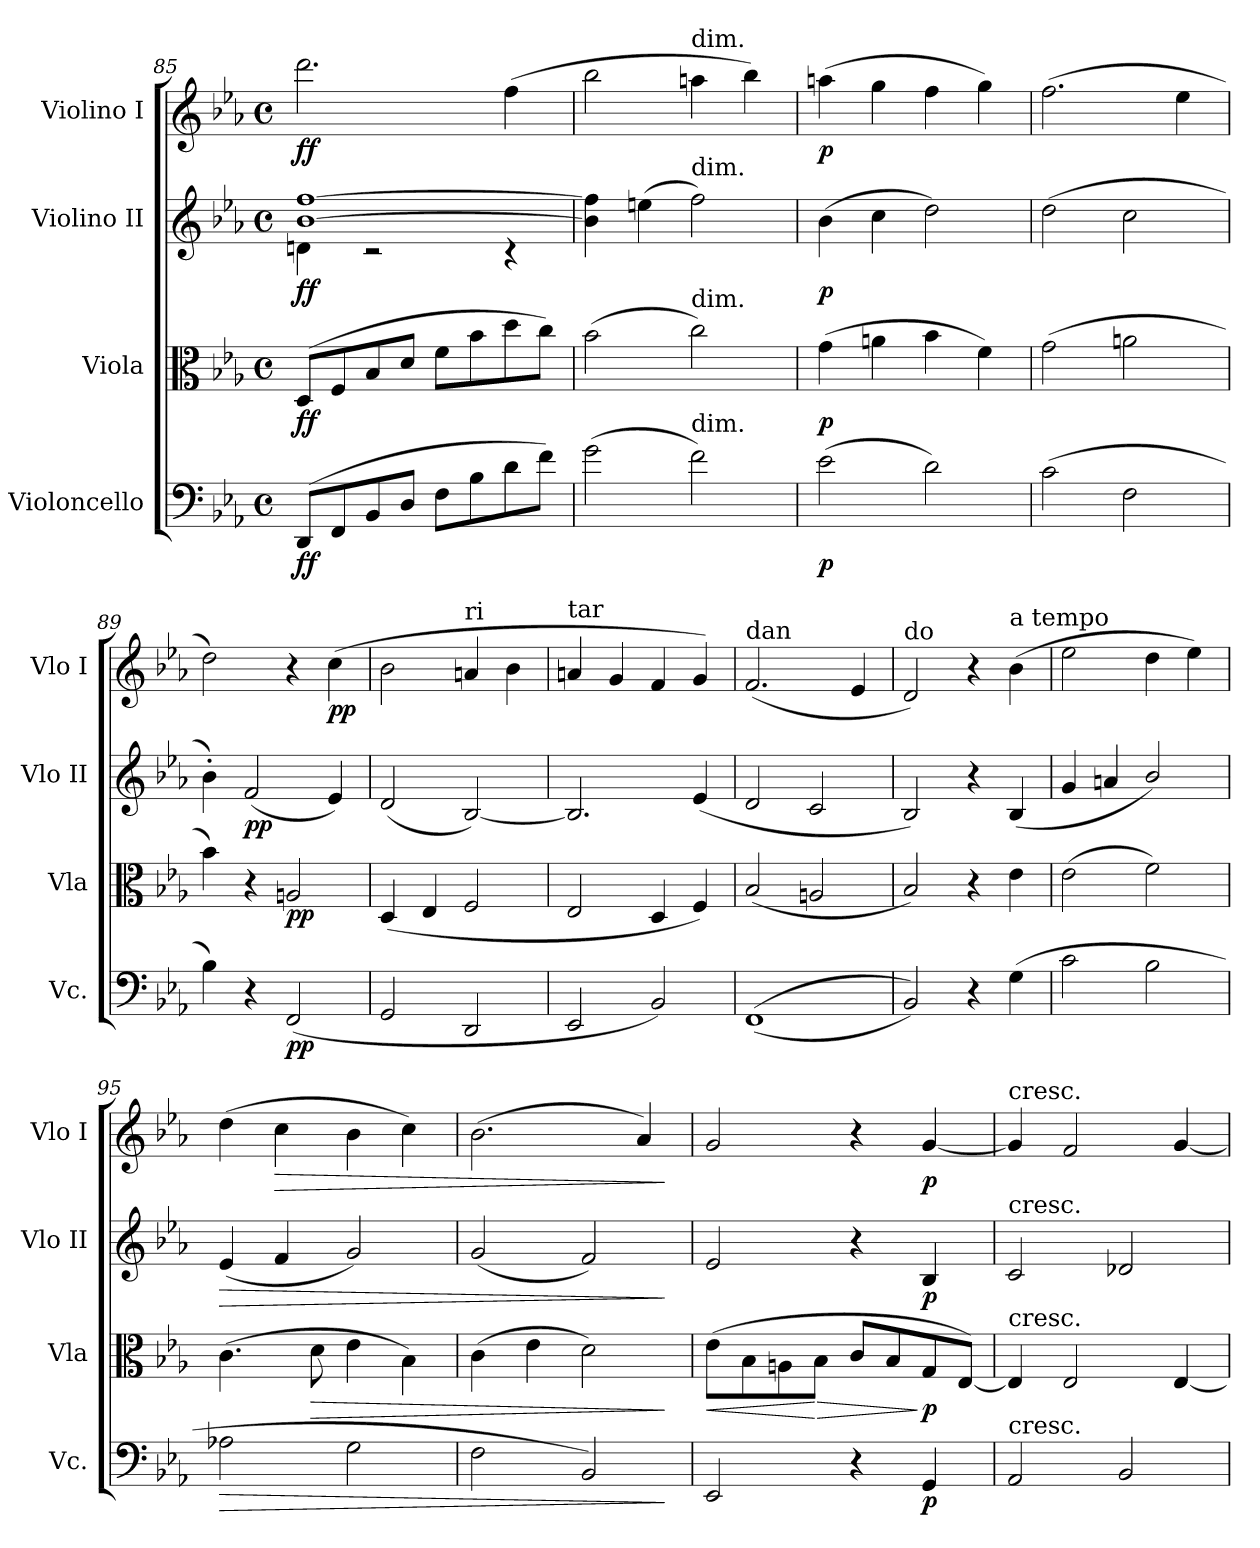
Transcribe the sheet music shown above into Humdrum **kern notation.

**kern	**dynam	**kern	**dynam	**kern	**dynam	**kern	**dynam
*part4	*part4	*part3	*part3	*part2	*part2	*part1	*part1
*staff4	*staff4	*staff3	*staff3	*staff2	*staff2	*staff1	*staff1
*I"Violoncello	*	*I"Viola	*	*I"Violino II	*	*I"Violino I	*
*I'Vc.	*	*I'Vla	*	*I'Vlo II	*	*I'Vlo I	*
*clefF4	*	*clefC3	*	*clefG2	*	*clefG2	*
*k[b-e-a-]	*	*k[b-e-a-]	*	*k[b-e-a-]	*	*k[b-e-a-]	*
*M4/4	*	*M4/4	*	*M4/4	*	*M4/4	*
*met(c)	*	*met(c)	*	*met(c)	*	*met(c)	*
=85	=85	=85	=85	=85	=85	=85	=85
*	*	*	*	*^	*	*	*
!	!LO:DY:b	!	!LO:DY:b	!	!	!LO:DY:b	!	!LO:DY:b
(8DD/L	ff	(8D/L	ff	[1b- [1ff	4dn\	ff	2.ddd\	ff
8FF/	.	8F/	.	.	.	.	.	.
8BB-/	.	8B-/	.	.	2r	.	.	.
8D/J	.	8d/J	.	.	.	.	.	.
8F\L	.	8f\L	.	.	.	.	.	.
8B-\	.	8b-\	.	.	.	.	.	.
8d\	.	8dd\	.	.	4r	.	(4ff\	.
8f\J)	.	8cc\J)	.	.	.	.	.	.
*	*	*	*	*v	*v	*	*	*
=86	=86	=86	=86	=86	=86	=86	=86
(2g\	.	(2b-\	.	4b-\] 4ff\]	.	2bb-\	.
.	.	.	.	(4een\	.	.	.
!	!	!	!	!	!	!LO:TX:a:t=dim.	!
!	!	!	!	!LO:TX:a:t=dim.	!	!	!
!	!	!LO:TX:a:t=dim.	!	!	!	!	!
!LO:TX:a:t=dim.	!	!	!	!	!	!	!
2f\)	.	2cc\)	.	2ff\)	.	4aan\	.
.	.	.	.	.	.	4bb-\)	.
=87	=87	=87	=87	=87	=87	=87	=87
!	!LO:DY:b	!	!LO:DY:b	!	!LO:DY:b	!	!LO:DY:b
(2e-\	p	(4g\	p	(4b-\	p	(4aan\	p
.	.	4an\	.	4cc\	.	4gg\	.
2d\)	.	4b-\	.	2dd\)	.	4ff\	.
.	.	4f\)	.	.	.	4gg\)	.
=88	=88	=88	=88	=88	=88	=88	=88
(2c\	.	(2g\	.	(2dd\	.	(2.ff\	.
2F\	.	2an\	.	2cc\	.	.	.
.	.	.	.	.	.	4ee-\	.
=89	=89	=89	=89	=89	=89	=89	=89
4B-\)	.	4b-\)	.	4b-'\)	.	2dd\)	.
!	!	!	!	!	!LO:DY:b	!	!
4r	.	4r	.	(2f/	pp	.	.
!	!LO:DY:b	!	!LO:DY:b	!	!	!	!
(2FF/	pp	2An/	pp	.	.	4r	.
!	!	!	!	!	!	!	!LO:DY:b
.	.	.	.	4e-/)	.	(4cc\	pp
=90	=90	=90	=90	=90	=90	=90	=90
2GG/	.	(4D/	.	(2d/	.	2b-\	.
.	.	4E-/	.	.	.	.	.
!	!	!	!	!	!	!LO:TX:a:t=ri	!
2DD/	.	2F/	.	[2B-/)	.	4an/	.
.	.	.	.	.	.	4b-\	.
=91	=91	=91	=91	=91	=91	=91	=91
!	!	!	!	!	!	!LO:TX:a:t=tar	!
2EE-/	.	2E-/	.	2.B-/]	.	4an/	.
.	.	.	.	.	.	4g/	.
2BB-/)	.	4D/	.	.	.	4f/	.
.	.	4F/)	.	(4e-/	.	4g/)	.
!!LO:LB:g=z
=92	=92	=92	=92	=92	=92	=92	=92
!	!	!	!	!	!	!LO:TX:a:t=dan	!
((1FF	.	(2B-/	.	2d/	.	(2.f/	.
.	.	2An/	.	2c/	.	.	.
.	.	.	.	.	.	4e-/	.
=93	=93	=93	=93	=93	=93	=93	=93
!	!	!	!	!	!	!LO:TX:a:t=do	!
2BB-/))	.	2B-/)	.	2B-/)	.	2d/)	.
4r	.	4r	.	4r	.	4r	.
!	!	!	!	!	!	!LO:TX:a:t=a tempo	!
(4G\	.	4e-\	.	(4B-/	.	(4b-\	.
=94	=94	=94	=94	=94	=94	=94	=94
2c\	.	(2e-\	.	4g/	.	2ee-\	.
.	.	.	.	4an/	.	.	.
2B-\	.	2f\)	.	2b-/)	.	4dd\	.
.	.	.	.	.	.	4ee-\)	.
=95	=95	=95	=95	=95	=95	=95	=95
!	!LO:HP:b	!	!	!	!LO:HP:b	!	!
2A-X\	>	(4.c\	.	(4e-/	>	(4dd\	.
!	!	!	!	!	!	!	!LO:HP:b
.	.	.	.	4f/	.	4cc\	>
!	!	!	!LO:HP:b	!	!	!	!
.	.	8d\	>	.	.	.	.
2G\	.	4e-\	.	2g/)	.	4b-\	.
.	.	4B-\)	.	.	.	4cc\)	.
=96	=96	=96	=96	=96	=96	=96	=96
2F\	.	(4c\	.	(2g/	.	(2.b-\	.
.	.	4e-\	.	.	.	.	.
2BB-/)	.	2d\)	.	2f/)	.	.	.
.	.	.	.	.	.	4a-/)	.
.	]	.	]	.	]	.	]
=97	=97	=97	=97	=97	=97	=97	=97
!	!	!	!LO:HP:b	!	!	!	!
2EE-/	.	(8e-\L	<	2e-/	.	2g/	.
.	.	8B-\	.	.	.	.	.
.	.	8An\	.	.	.	.	.
!	!	!	!LO:HP:n=1:b	!	!	!	!
.	.	8B-\J	[ >	.	.	.	.
4r	.	8c/L	.	4r	.	4r	.
.	.	8B-/	.	.	.	.	.
!	!LO:DY:b	!	!LO:DY:n=1:b	!	!LO:DY:b	!	!LO:DY:b
4GG/	p	8G/	] p	4B-/	p	[4g/	p
.	.	[8E-/J)	.	.	.	.	.
=98	=98	=98	=98	=98	=98	=98	=98
!	!	!	!	!	!	!LO:TX:a:t=cresc.	!
!	!	!	!	!LO:TX:a:t=cresc.	!	!	!
!	!	!LO:TX:a:t=cresc.	!	!	!	!	!
!LO:TX:a:t=cresc.	!	!	!	!	!	!	!
2AA-/	.	4E-/]	.	2c/	.	4g/]	.
.	.	2E-/	.	.	.	2f/	.
2BB-/	.	.	.	2d-X/	.	.	.
.	.	[4E-/	.	.	.	[4g/	.
=	=	=	=	=	=	=	=
*-	*-	*-	*-	*-	*-	*-	*-
